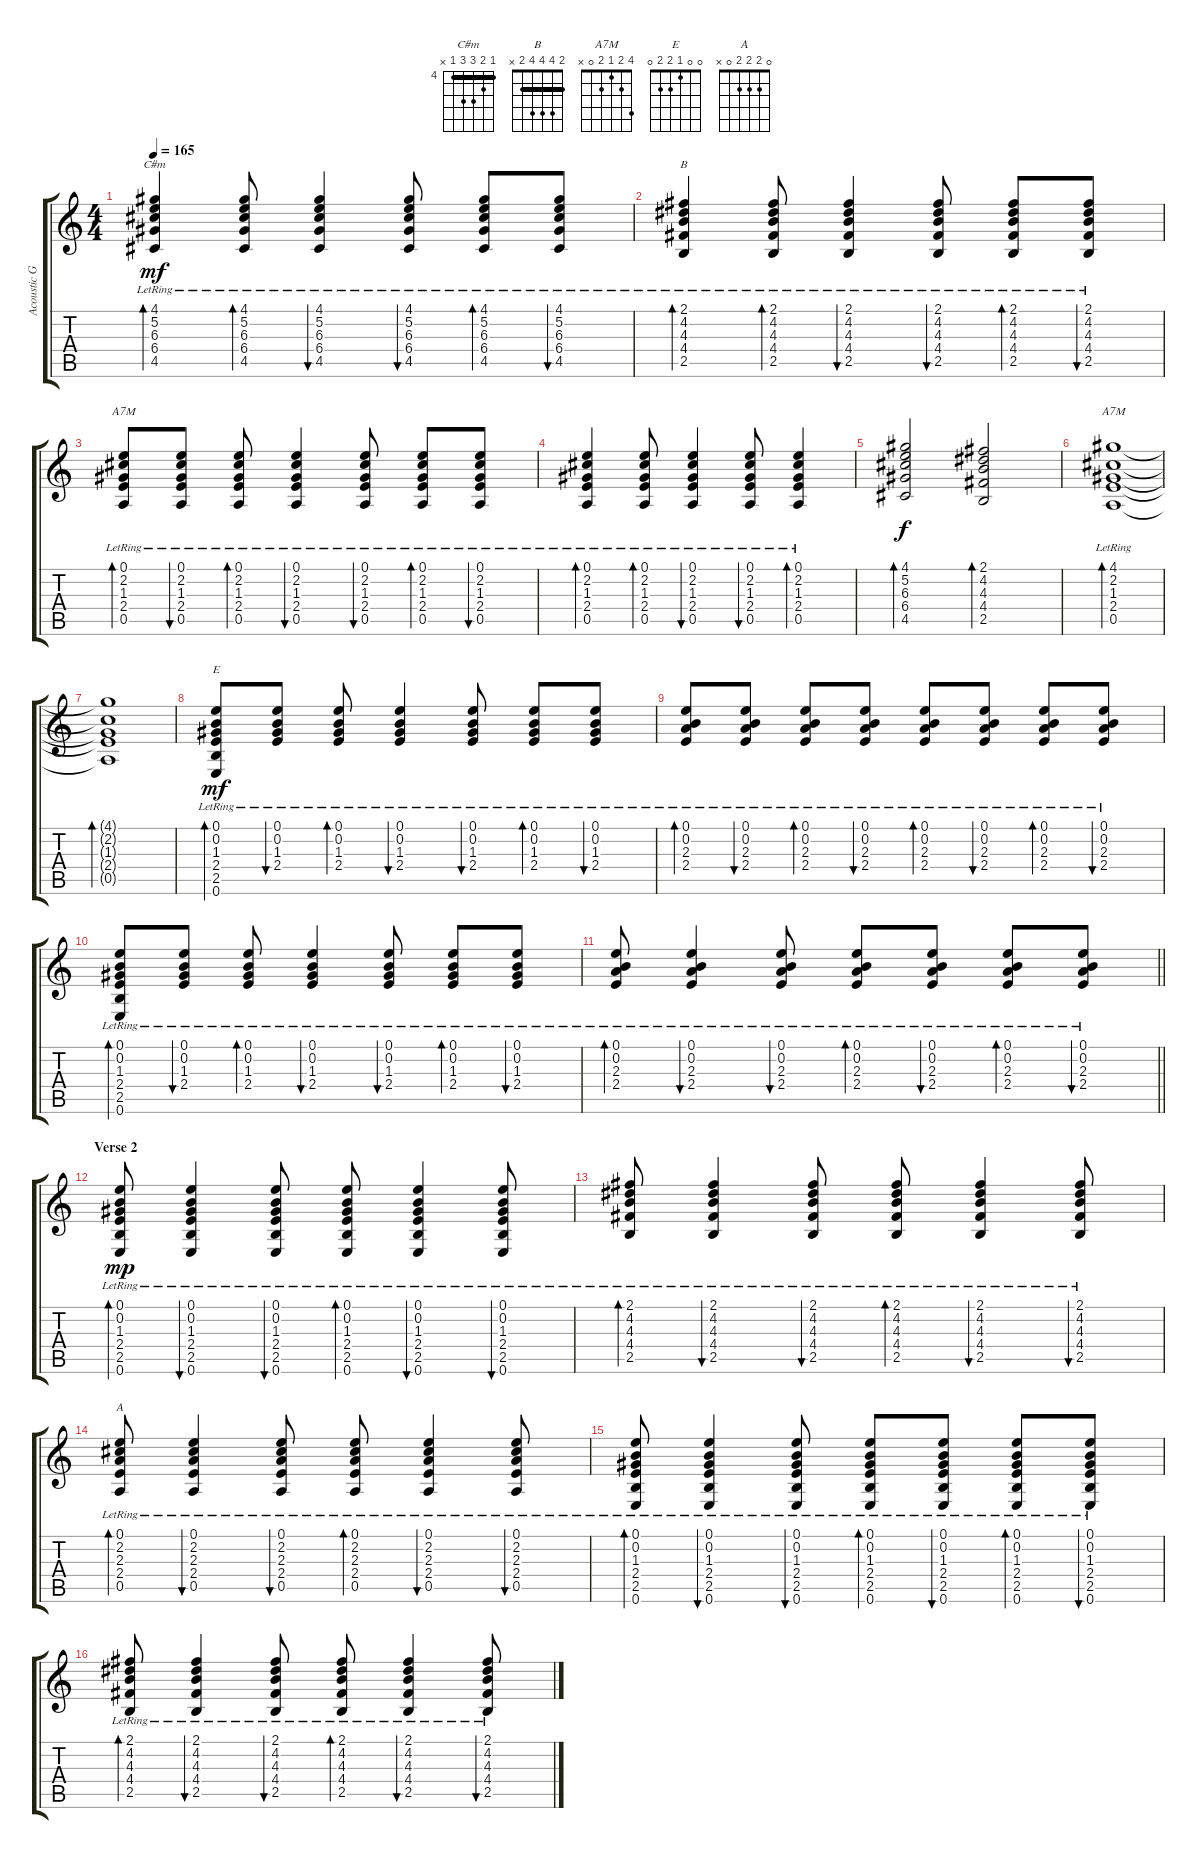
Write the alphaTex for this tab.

\track ("Acoustic Guitar (Mattias)" "Acoustic G") {instrument acousticguitarnylon}
\staff {score tabs}
\tuning (E4 B3 G3 D3 A2 E2) {hide}
\chord ("C#m" 4 5 6 6 4 x) {firstfret 4 barre 4}
\chord ("B" 2 4 4 4 2 x) {barre 2}
\chord ("A7M" 0 2 1 2 0 x)
\chord ("A7M" 4 2 1 2 0 x)
\chord ("E" 0 0 1 2 2 0)
\chord ("A" 0 2 2 2 0 x)
\ts (4 4)
\tempo 165
\clef g2
\ks c
(4.1{lr} 5.2{lr} 6.3{lr} 6.4{lr} 4.5{lr}).4{bd 60 ch "C#m" dy mf} (4.1{lr} 5.2{lr} 6.3{lr} 6.4{lr} 4.5{lr}).8{bd 60} (4.1{lr} 5.2{lr} 6.3{lr} 6.4{lr} 4.5{lr}).4{bu 60} (4.1{lr} 5.2{lr} 6.3{lr} 6.4{lr} 4.5{lr}).8{bu 60} (4.1{lr} 5.2{lr} 6.3{lr} 6.4{lr} 4.5{lr}).8{bd 60} (4.1{lr} 5.2{lr} 6.3{lr} 6.4{lr} 4.5{lr}).8{bu 60} |
(2.1{lr} 4.2{lr} 4.3{lr} 4.4{lr} 2.5{lr}).4{bd 60 ch "B"} (2.1{lr} 4.2{lr} 4.3{lr} 4.4{lr} 2.5{lr}).8{bd 60} (2.1{lr} 4.2{lr} 4.3{lr} 4.4{lr} 2.5{lr}).4{bu 60} (2.1{lr} 4.2{lr} 4.3{lr} 4.4{lr} 2.5{lr}).8{bu 60} (2.1{lr} 4.2{lr} 4.3{lr} 4.4{lr} 2.5{lr}).8{bd 60} (2.1{lr} 4.2{lr} 4.3{lr} 4.4{lr} 2.5{lr}).8{bu 60} |
(0.1{lr} 2.2{lr} 1.3{lr} 2.4{lr} 0.5{lr}).8{bd 60 ch "A7M"} (0.1{lr} 2.2{lr} 1.3{lr} 2.4{lr} 0.5{lr}).8{bu 60} (0.1{lr} 2.2{lr} 1.3{lr} 2.4{lr} 0.5{lr}).8{bd 60} (0.1{lr} 2.2{lr} 1.3{lr} 2.4{lr} 0.5{lr}).4{bu 60} (0.1{lr} 2.2{lr} 1.3{lr} 2.4{lr} 0.5{lr}).8{bu 60} (0.1{lr} 2.2{lr} 1.3{lr} 2.4{lr} 0.5{lr}).8{bd 60} (0.1{lr} 2.2{lr} 1.3{lr} 2.4{lr} 0.5{lr}).8{bu 60} |
(0.1{lr} 2.2{lr} 1.3{lr} 2.4{lr} 0.5{lr}).4{bd 60} (0.1{lr} 2.2{lr} 1.3{lr} 2.4{lr} 0.5{lr}).8{bd 60} (0.1{lr} 2.2{lr} 1.3{lr} 2.4{lr} 0.5{lr}).4{bu 60} (0.1{lr} 2.2{lr} 1.3{lr} 2.4{lr} 0.5{lr}).8{bu 60} (0.1{lr} 2.2{lr} 1.3{lr} 2.4{lr} 0.5{lr}).4{bd 60} |
(4.1 5.2 6.3 6.4 4.5).2{bd 240 dy f} (2.1 4.2 4.3 4.4 2.5).2{bd 240} |
(4.1{lr} 2.2{lr} 1.3{lr} 2.4{lr} 0.5{lr}).1{bd 240 ch "A7M"} |
(4.1{t} 2.2{t} 1.3{t} 2.4{t} 0.5{t}).1{bd 240} |
(0.1{lr} 0.2{lr} 1.3{lr} 2.4{lr} 2.5{lr} 0.6{lr}).8{bd 120 ch "E" dy mf} (0.1{lr} 0.2{lr} 1.3{lr} 2.4{lr}).8{bu 120} (0.1{lr} 0.2{lr} 1.3{lr} 2.4{lr}).8{bd 120} (0.1{lr} 0.2{lr} 1.3{lr} 2.4{lr}).4{bu 120} (0.1{lr} 0.2{lr} 1.3{lr} 2.4{lr}).8{bu 120} (0.1{lr} 0.2{lr} 1.3{lr} 2.4{lr}).8{bd 120} (0.1{lr} 0.2{lr} 1.3{lr} 2.4{lr}).8{bu 120} |
(0.1{lr} 0.2{lr} 2.3{lr} 2.4{lr}).8{bd 120} (0.1{lr} 0.2{lr} 2.3{lr} 2.4{lr}).8{bu 120} (0.1{lr} 0.2{lr} 2.3{lr} 2.4{lr}).8{bd 120} (0.1{lr} 0.2{lr} 2.3{lr} 2.4{lr}).8{bu 120} (0.1{lr} 0.2{lr} 2.3{lr} 2.4{lr}).8{bd 120} (0.1{lr} 0.2{lr} 2.3{lr} 2.4{lr}).8{bu 120} (0.1{lr} 0.2{lr} 2.3{lr} 2.4{lr}).8{bd 120} (0.1{lr} 0.2{lr} 2.3{lr} 2.4{lr}).8{bu 120} |
(0.1{lr} 0.2{lr} 1.3{lr} 2.4{lr} 2.5{lr} 0.6{lr}).8{bd 120} (0.1{lr} 0.2{lr} 1.3{lr} 2.4{lr}).8{bu 120} (0.1{lr} 0.2{lr} 1.3{lr} 2.4{lr}).8{bd 120} (0.1{lr} 0.2{lr} 1.3{lr} 2.4{lr}).4{bu 120} (0.1{lr} 0.2{lr} 1.3{lr} 2.4{lr}).8{bu 120} (0.1{lr} 0.2{lr} 1.3{lr} 2.4{lr}).8{bd 120} (0.1{lr} 0.2{lr} 1.3{lr} 2.4{lr}).8{bu 120} |
\barLineRight lightlight
(0.1{lr} 0.2{lr} 2.3{lr} 2.4{lr}).8{bd 120} (0.1{lr} 0.2{lr} 2.3{lr} 2.4{lr}).4{bu 120} (0.1{lr} 0.2{lr} 2.3{lr} 2.4{lr}).8{bu 120} (0.1{lr} 0.2{lr} 2.3{lr} 2.4{lr}).8{bd 120} (0.1{lr} 0.2{lr} 2.3{lr} 2.4{lr}).8{bu 120} (0.1{lr} 0.2{lr} 2.3{lr} 2.4{lr}).8{bd 120} (0.1{lr} 0.2{lr} 2.3{lr} 2.4{lr}).8{bu 120} |
\section ("" "Verse 2")
(0.1{lr} 0.2{lr} 1.3{lr} 2.4{lr} 2.5{lr} 0.6{lr}).8{bd 60 dy mp} (0.1{lr} 0.2{lr} 1.3{lr} 2.4{lr} 2.5{lr} 0.6{lr}).4{bu 60} (0.1{lr} 0.2{lr} 1.3{lr} 2.4{lr} 2.5{lr} 0.6{lr}).8{bu 60} (0.1{lr} 0.2{lr} 1.3{lr} 2.4{lr} 2.5{lr} 0.6{lr}).8{bd 60} (0.1{lr} 0.2{lr} 1.3{lr} 2.4{lr} 2.5{lr} 0.6{lr}).4{bu 60} (0.1 0.2 1.3 2.4 2.5 0.6{lr}).8{bu 60} |
(2.1{lr} 4.2{lr} 4.3{lr} 4.4{lr} 2.5{lr}).8{bd 60} (2.1{lr} 4.2{lr} 4.3{lr} 4.4{lr} 2.5{lr}).4{bu 60} (2.1{lr} 4.2{lr} 4.3{lr} 4.4{lr} 2.5{lr}).8{bu 60} (2.1{lr} 4.2{lr} 4.3{lr} 4.4{lr} 2.5{lr}).8{bd 60} (2.1{lr} 4.2{lr} 4.3{lr} 4.4{lr} 2.5{lr}).4{bu 60} (2.1{lr} 4.2{lr} 4.3{lr} 4.4{lr} 2.5{lr}).8{bu 60} |
(0.1{lr} 2.2{lr} 2.3{lr} 2.4{lr} 0.5{lr}).8{bd 60 ch "A"} (0.1{lr} 2.2{lr} 2.3{lr} 2.4{lr} 0.5{lr}).4{bu 60} (0.1{lr} 2.2{lr} 2.3{lr} 2.4{lr} 0.5{lr}).8{bu 60} (0.1{lr} 2.2{lr} 2.3{lr} 2.4{lr} 0.5{lr}).8{bd 60} (0.1{lr} 2.2{lr} 2.3{lr} 2.4{lr} 0.5{lr}).4{bu 60} (0.1{lr} 2.2{lr} 2.3{lr} 2.4{lr} 0.5{lr}).8{bu 60} |
(0.1{lr} 0.2{lr} 1.3{lr} 2.4{lr} 2.5{lr} 0.6{lr}).8{bd 60} (0.1{lr} 0.2{lr} 1.3{lr} 2.4{lr} 2.5{lr} 0.6{lr}).4{bu 60} (0.1{lr} 0.2{lr} 1.3{lr} 2.4{lr} 2.5{lr} 0.6{lr}).8{bu 60} (0.1{lr} 0.2{lr} 1.3{lr} 2.4{lr} 2.5{lr} 0.6{lr}).8{bd 60} (0.1{lr} 0.2{lr} 1.3{lr} 2.4{lr} 2.5{lr} 0.6{lr}).8{bu 60} (0.1{lr} 0.2{lr} 1.3{lr} 2.4{lr} 2.5{lr} 0.6{lr}).8{bd 60} (0.1 0.2 1.3 2.4 2.5 0.6{lr}).8{bu 60} |
(2.1{lr} 4.2{lr} 4.3{lr} 4.4{lr} 2.5{lr}).8{bd 60} (2.1{lr} 4.2{lr} 4.3{lr} 4.4{lr} 2.5{lr}).4{bu 60} (2.1{lr} 4.2{lr} 4.3{lr} 4.4{lr} 2.5{lr}).8{bu 60} (2.1{lr} 4.2{lr} 4.3{lr} 4.4{lr} 2.5{lr}).8{bd 60} (2.1{lr} 4.2{lr} 4.3{lr} 4.4{lr} 2.5{lr}).4{bu 60} (2.1{lr} 4.2{lr} 4.3{lr} 4.4{lr} 2.5{lr}).8{bu 60}
